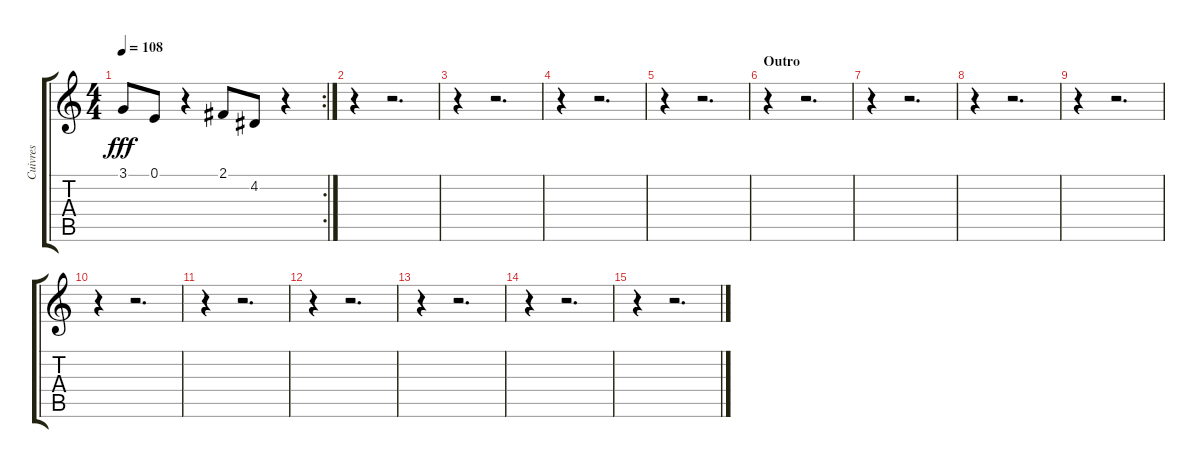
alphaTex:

\track ("Cuivres" "Cuivres") {instrument brasssection}
\staff {score tabs}
\tuning (E4 B3 G3 D3 A2 E2) {hide}
\rc 2
\ts (4 4)
\tempo 108
\clef g2
\ks c
3.1.8{dy fff} 0.1.8 r.4 2.1.8 4.2.8 r.4 |
r.4 r.2{d} |
r.4 r.2{d} |
r.4 r.2{d} |
r.4 r.2{d} |
\section ("" "Outro")
r.4 r.2{d} |
r.4 r.2{d} |
r.4 r.2{d} |
r.4 r.2{d} |
r.4 r.2{d} |
r.4 r.2{d} |
r.4 r.2{d} |
r.4 r.2{d} |
r.4 r.2{d} |
r.4 r.2{d}
